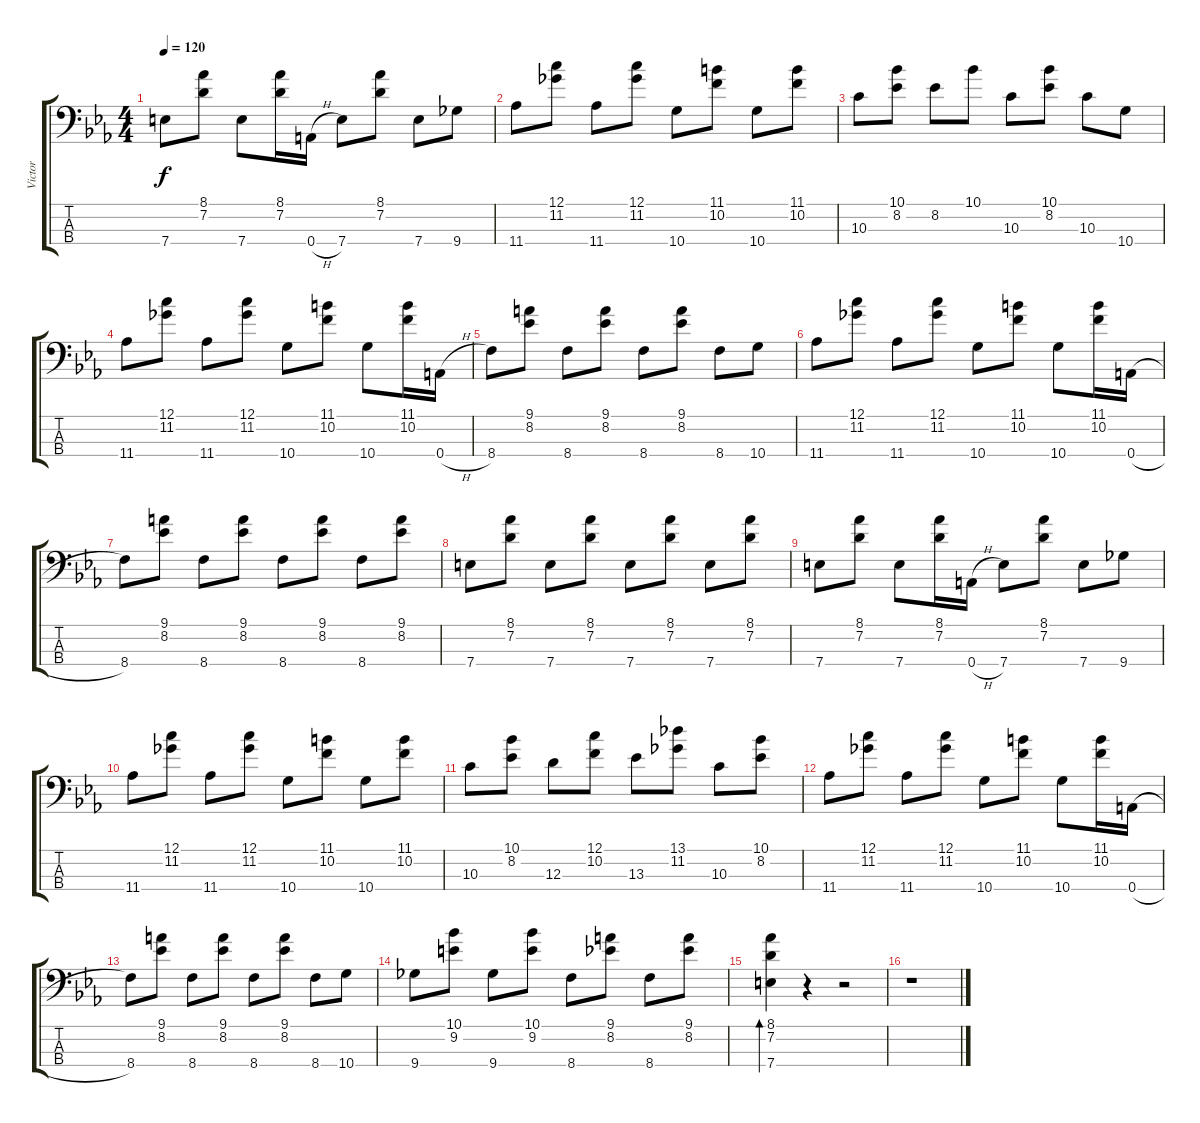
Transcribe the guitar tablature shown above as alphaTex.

\track ("Victor" "Victor") {instrument electricbassfinger}
\staff {score tabs}
\tuning (C3 G2 D2 A1) {hide}
\ts (4 4)
\tempo 120
\clef f4
\ks eb
7.4.8{dy f} (8.1 7.2).8 7.4.8 (8.1 7.2).16 0.4{h}.16 7.4.8 (8.1 7.2).8 7.4.8 9.4.8 |
11.4.8 (12.1 11.2).8 11.4.8 (12.1 11.2).8 10.4.8 (11.1 10.2).8 10.4.8 (11.1 10.2).8 |
10.3.8 (10.1 8.2).8 8.2.8 10.1.8 10.3.8 (10.1 8.2).8 10.3.8 10.4.8 |
11.4.8 (12.1 11.2).8 11.4.8 (12.1 11.2).8 10.4.8 (11.1 10.2).8 10.4.8 (11.1 10.2).16 0.4{h}.16 |
8.4.8 (9.1 8.2).8 8.4.8 (9.1 8.2).8 8.4.8 (9.1 8.2).8 8.4.8 10.4.8 |
11.4.8 (12.1 11.2).8 11.4.8 (12.1 11.2).8 10.4.8 (11.1 10.2).8 10.4.8 (11.1 10.2).16 0.4{h}.16 |
8.4.8 (9.1 8.2).8 8.4.8 (9.1 8.2).8 8.4.8 (9.1 8.2).8 8.4.8 (9.1 8.2).8 |
7.4.8 (8.1 7.2).8 7.4.8 (8.1 7.2).8 7.4.8 (8.1 7.2).8 7.4.8 (8.1 7.2).8 |
7.4.8 (8.1 7.2).8 7.4.8 (8.1 7.2).16 0.4{h}.16 7.4.8 (8.1 7.2).8 7.4.8 9.4.8 |
11.4.8 (12.1 11.2).8 11.4.8 (12.1 11.2).8 10.4.8 (11.1 10.2).8 10.4.8 (11.1 10.2).8 |
10.3.8 (10.1 8.2).8 12.3.8 (12.1 10.2).8 13.3.8 (13.1 11.2).8 10.3.8 (10.1 8.2).8 |
11.4.8 (12.1 11.2).8 11.4.8 (12.1 11.2).8 10.4.8 (11.1 10.2).8 10.4.8 (11.1 10.2).16 0.4{h}.16 |
8.4.8 (9.1 8.2).8 8.4.8 (9.1 8.2).8 8.4.8 (9.1 8.2).8 8.4.8 10.4.8 |
9.4.8 (10.1 9.2).8 9.4.8 (10.1 9.2).8 8.4.8 (9.1 8.2).8 8.4.8 (9.1 8.2).8 |
(8.1 7.2 7.4).4{bd 120} r.4 r.2 |
r.1
